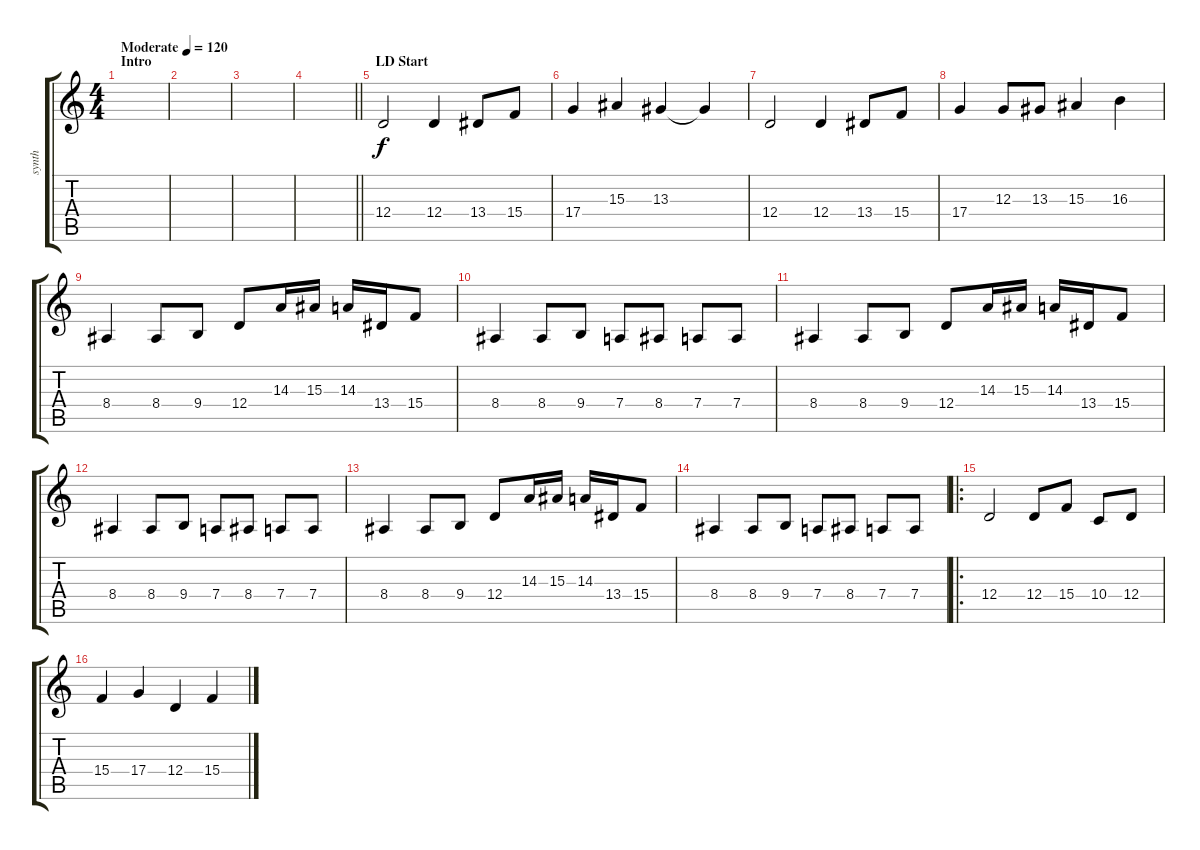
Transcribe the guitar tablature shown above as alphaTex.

\track ("synth" "synth") {instrument lead2sawtooth}
\staff {score tabs}
\tuning (E4 B3 G3 D3 A2 E2) {hide}
\ts (4 4)
\section ("" "Intro")
\tempo (120 "Moderate")
\clef g2
\ks c
|
|
|
\barLineRight lightlight
|
\section ("" "LD Start")
12.4.2 12.4.4 13.4.8 15.4.8 |
17.4.4 15.3.4 13.3.4 13.3{t}.4 |
12.4.2 12.4.4 13.4.8 15.4.8 |
17.4.4 12.3.8 13.3.8 15.3.4 16.3.4 |
8.4.4 8.4.8 9.4.8 12.4.8 14.3.16 15.3.16 14.3.16 13.4.16 15.4.8 |
8.4.4 8.4.8 9.4.8 7.4.8 8.4.8 7.4.8 7.4.8 |
8.4.4 8.4.8 9.4.8 12.4.8 14.3.16 15.3.16 14.3.16 13.4.16 15.4.8 |
8.4.4 8.4.8 9.4.8 7.4.8 8.4.8 7.4.8 7.4.8 |
8.4.4 8.4.8 9.4.8 12.4.8 14.3.16 15.3.16 14.3.16 13.4.16 15.4.8 |
8.4.4 8.4.8 9.4.8 7.4.8 8.4.8 7.4.8 7.4.8 |
\ro
12.4.2 12.4.8 15.4.8 10.4.8 12.4.8 |
15.4.4 17.4.4 12.4.4 15.4.4
